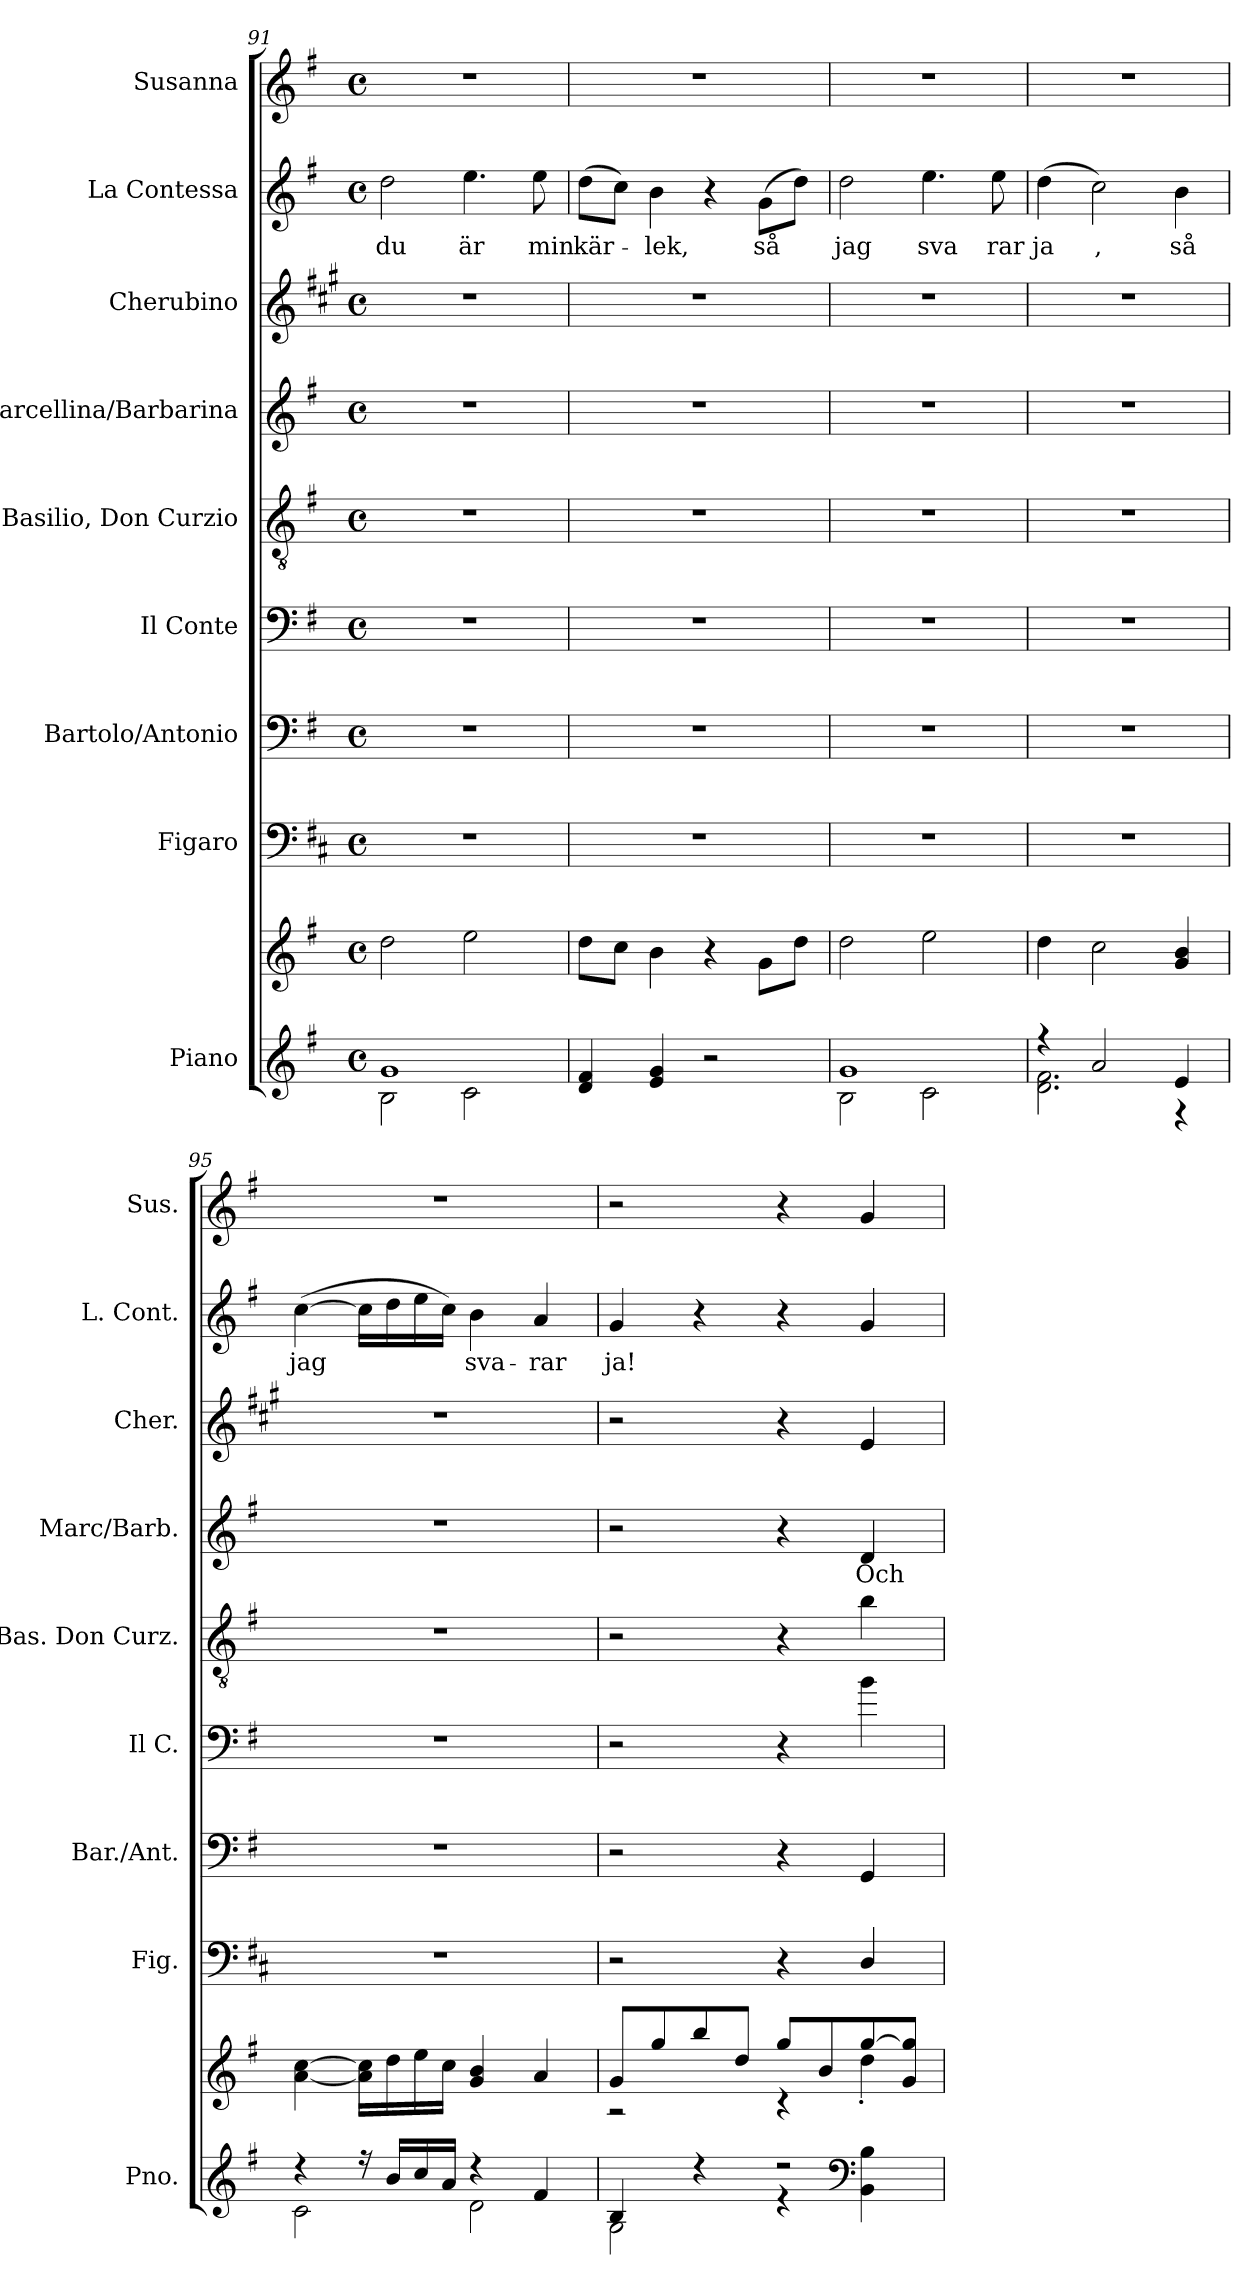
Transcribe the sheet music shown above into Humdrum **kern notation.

**kern	**kern	**kern	**kern	**kern	**kern	**kern	**text	**kern	**kern	**text	**kern
*part9	*part9	*part8	*part7	*part6	*part5	*part4	*part4	*part3	*part2	*part2	*part1
*staff10	*staff9	*staff8	*staff7	*staff6	*staff5	*staff4	*staff4	*staff3	*staff2	*staff2	*staff1
*I"Piano	*	*I"Figaro	*I"Bartolo/Antonio	*I"Il Conte	*I"Basilio, Don Curzio	*I"Marcellina/Barbarina	*	*I"Cherubino	*I"La Contessa	*	*I"Susanna
*I'Pno.	*	*I'Fig.	*I'Bar./Ant.	*I'Il C.	*I'Bas. Don Curz.	*I'Marc/Barb.	*	*I'Cher.	*I'L. Cont.	*	*I'Sus.
*clefG2	*clefG2	*clefF4	*clefF4	*clefF4	*clefGv2	*clefG2	*	*clefG2	*clefG2	*	*clefG2
*	*	*ITrd4c7	*	*ITrd8c14	*ITrd8c14	*	*	*ITrd1c2	*	*	*
*k[f#]	*k[f#]	*k[f#]	*k[f#]	*k[f#]	*k[f#]	*k[f#]	*	*k[f#]	*k[f#]	*	*k[f#]
*M4/4	*M4/4	*M4/4	*M4/4	*M4/4	*M4/4	*M4/4	*	*M4/4	*M4/4	*	*M4/4
*met(c)	*met(c)	*met(c)	*met(c)	*met(c)	*met(c)	*met(c)	*	*met(c)	*met(c)	*	*met(c)
*MM60	*MM60	*MM60	*MM60	*MM60	*MM60	*MM60	*	*MM60	*MM60	*	*MM60
=91	=91	=91	=91	=91	=91	=91	=91	=91	=91	=91	=91
*^	*	*	*	*	*	*	*	*	*	*	*
!	!	!	!	!	!	!	!	!	!	!	!LO:LY:b	!
1g	2B\	2dd\	1r	1r	1r	1r	1r	.	1r	2dd\	du	1r
!	!	!	!	!	!	!	!	!	!	!	!LO:LY:b	!
.	2c\	2ee\	.	.	.	.	.	.	.	4.ee\	är	.
!	!	!	!	!	!	!	!	!	!	!	!LO:LY:b	!
.	.	.	.	.	.	.	.	.	.	8ee\	min	.
*v	*v	*	*	*	*	*	*	*	*	*	*	*
=92	=92	=92	=92	=92	=92	=92	=92	=92	=92	=92	=92
!	!	!	!	!	!	!	!	!	!	!LO:LY:b	!
4d/ 4f#/	8dd\L	1r	1r	1r	1r	1r	.	1r	(>8dd\L	kär-	1r
.	8cc\J	.	.	.	.	.	.	.	8cc\J)	.	.
!	!	!	!	!	!	!	!	!	!	!LO:LY:b	!
4e/ 4g/	4b\	.	.	.	.	.	.	.	4b\	-lek,	.
2r	4r	.	.	.	.	.	.	.	4r	.	.
!	!	!	!	!	!	!	!	!	!	!LO:LY:b	!
.	8g\L	.	.	.	.	.	.	.	(>8g\L	så	.
.	8dd\J	.	.	.	.	.	.	.	8dd\J)	.	.
=93	=93	=93	=93	=93	=93	=93	=93	=93	=93	=93	=93
*^	*	*	*	*	*	*	*	*	*	*	*
!	!	!	!	!	!	!	!	!	!	!	!LO:LY:b	!
1g	2B\	2dd\	1r	1r	1r	1r	1r	.	1r	2dd\	jag	1r
!	!	!	!	!	!	!	!	!	!	!	!LO:LY:b	!
.	2c\	2ee\	.	.	.	.	.	.	.	4.ee\	sva	.
!	!	!	!	!	!	!	!	!	!	!	!LO:LY:b	!
.	.	.	.	.	.	.	.	.	.	8ee\	rar	.
=94	=94	=94	=94	=94	=94	=94	=94	=94	=94	=94	=94	=94
!	!	!	!	!	!	!	!	!	!	!	!LO:LY:b	!
4r	2.d\ 2.f#\	4dd\	1r	1r	1r	1r	1r	.	1r	(>4dd\	ja	1r
!	!	!	!	!	!	!	!	!	!	!	!LO:LY:b	!
2a/	.	2cc\	.	.	.	.	.	.	.	2cc\)	,	.
!	!	!	!	!	!	!	!	!	!	!	!LO:LY:b	!
4e/	4r	4g/ 4b/	.	.	.	.	.	.	.	4b\	så	.
!!LO:PB:g=z
=95	=95	=95	=95	=95	=95	=95	=95	=95	=95	=95	=95	=95
*	*	*	*	*	*	*	*	*	*	*	*	*MM55
!	!	!	!	!	!	!	!	!	!	!	!LO:LY:b	!
*	*	*	*	*	*	*	*	*	*	*	*	*^
*	*	*	*	*	*	*	*	*	*	*	*	*	*^
*	*	*	*	*	*	*	*	*	*	*	*	*	*	*^
4r	2c\	[4a\ [4cc\	1r	1r	1r	1r	1r	.	1r	(>[4cc\	jag	1r	4ryy	2ryy	2.ryy
*	*	*	*	*	*	*	*	*	*	*	*	*MM52	*	*	*
16r	.	16a\] 16cc\]LL	.	.	.	.	.	.	.	16cc\LL]	.	.	2.ryy	.	.
16b/LL	.	16dd\	.	.	.	.	.	.	.	16dd\	.	.	.	.	.
16cc/	.	16ee\	.	.	.	.	.	.	.	16ee\	.	.	.	.	.
16a/JJ	.	16cc\JJ	.	.	.	.	.	.	.	16cc\JJ)	.	.	.	.	.
*	*	*	*	*	*	*	*	*	*	*	*	*MM50	*	*	*
!	!	!	!	!	!	!	!	!	!	!	!LO:LY:b	!	!	!	!
4r	2d\	4g/ 4b/	.	.	.	.	.	.	.	4b\	sva-	.	.	2ryy	.
*	*	*	*	*	*	*	*	*	*	*	*	*MM47	*	*	*
!	!	!	!	!	!	!	!	!	!	!	!LO:LY:b	!	!	!	!
4f#/	.	4a/	.	.	.	.	.	.	.	4a/	-rar	.	.	.	4ryy
*	*	*	*	*	*	*	*	*	*	*	*	*v	*v	*v	*v
=96	=96	=96	=96	=96	=96	=96	=96	=96	=96	=96	=96	=96
*	*	*	*	*	*	*	*	*	*	*	*	*MM60
*	*	*^	*	*	*	*	*	*	*	*	*	*^
*	*	*	*	*	*	*	*	*	*	*	*	*	*	*^
*	*	*	*	*	*	*	*	*	*	*	*	*	*	*	*^
!	!	!	!	!	!	!	!	!	!	!	!	!LO:LY:b	!	!	!	!
*	*	*	*	*	*	*	*	*	*	*	*	*	*v	*v	*v	*v
4B/	2G\	8g/L	2r	2r	2r	2r	2r	2r	.	2r	4g/	ja!	2r
.	.	8gg/	.	.	.	.	.	.	.	.	.	.	.
4r	.	8bb/	.	.	.	.	.	.	.	.	4r	.	.
.	.	8dd/J	.	.	.	.	.	.	.	.	.	.	.
2r	4r	8gg/L	4r	4r	4r	4r	4r	4r	.	4r	4r	.	4r
.	.	8b/	.	.	.	.	.	.	.	.	.	.	.
*clefF4	*	*	*	*	*	*	*	*	*	*	*	*	*
!	!	!	!	!	!	!	!	!	!LO:LY:b	!	!	!	!
.	4BB\ 4B\	[8gg/	4dd'\	4GG/	4GG/	4B\	4B\	4d/	Och	4d/	4g/	.	4g/
.	.	8g/ 8gg/]J	.	.	.	.	.	.	.	.	.	.	.
*v	*v	*	*	*	*	*	*	*	*	*	*	*	*
*	*v	*v	*	*	*	*	*	*	*	*	*	*
=	=	=	=	=	=	=	=	=	=	=	=
*-	*-	*-	*-	*-	*-	*-	*-	*-	*-	*-	*-
